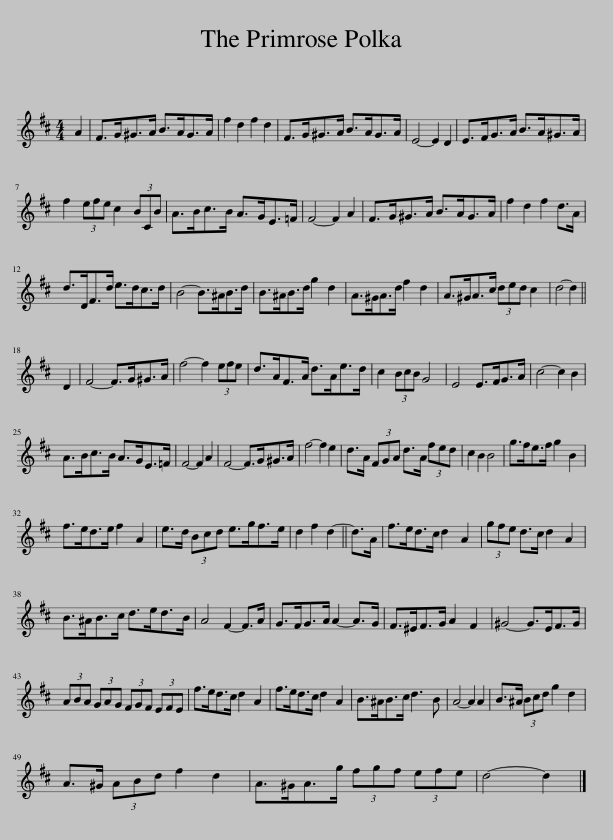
X:1
L:1/8
M:4/4
I:linebreak $
K:D
V:1 treble
V:1
 A2 | F>G^G>A B>AG>A | f2 d2 f2 d2 | F>G^G>A B>AG>A | E4- E2 D2 | %5
 E>FG>A B>A^G>A |$ f2 (3efe c2 (3BCB | A>Bc>B A>GE>=F | F4- F2 A2 | F>G^G>A B>AG>A | %10
 f2 d2 f2 d>A |$ d>DF>d e>dc>d | B4- B>^AB>d | B>^AB>d g2 d2 | A>^GA>d f2 d2 | %15
 A>^GA>c (3ded c2 | d4- d2 ||$ D2 | F4- F>G^G>A | f4- f2 (3efe | %20
 d>AF>A d>Ae>d | c2 (3BcB G4 | E4 E>FG>A | c4- c2 B2 |$ A>Bc>B A>GE>=F | %25
 F4- F2 A2 | F4- F>G^G>A | f4- f2 e2 | d>A (3FGA d>A (3fed | c2 B2 B4 | %30
 g>fe>f g2 B2 |$ f>ed>e f2 A2 | e>d (3Bcd e>gf>e | d2 f2 d2- || d>A | %35
 f>ed>c d2 A2 | (3gfe d>c d2 A2 |$ B>^AB>c d>ed>B | A4 F2- F>A | G>FG>A A2- A>G | %40
 F>^EF>G A2 F2 | ^G4- G>EF>G |$ (3ABA (3GAG (3FGF (3EFE | f>ed>c d2 A2 | f>ed>c d2 A2 | %45
 B>^AB>c d3 B | A4- A2 A2 | B>^A (3Bcd g2 d2 |$ A>^G (3ABd f2 d2 | A>^GA>g (3fgf (3efe | %50
 d4- d2 |] %51
